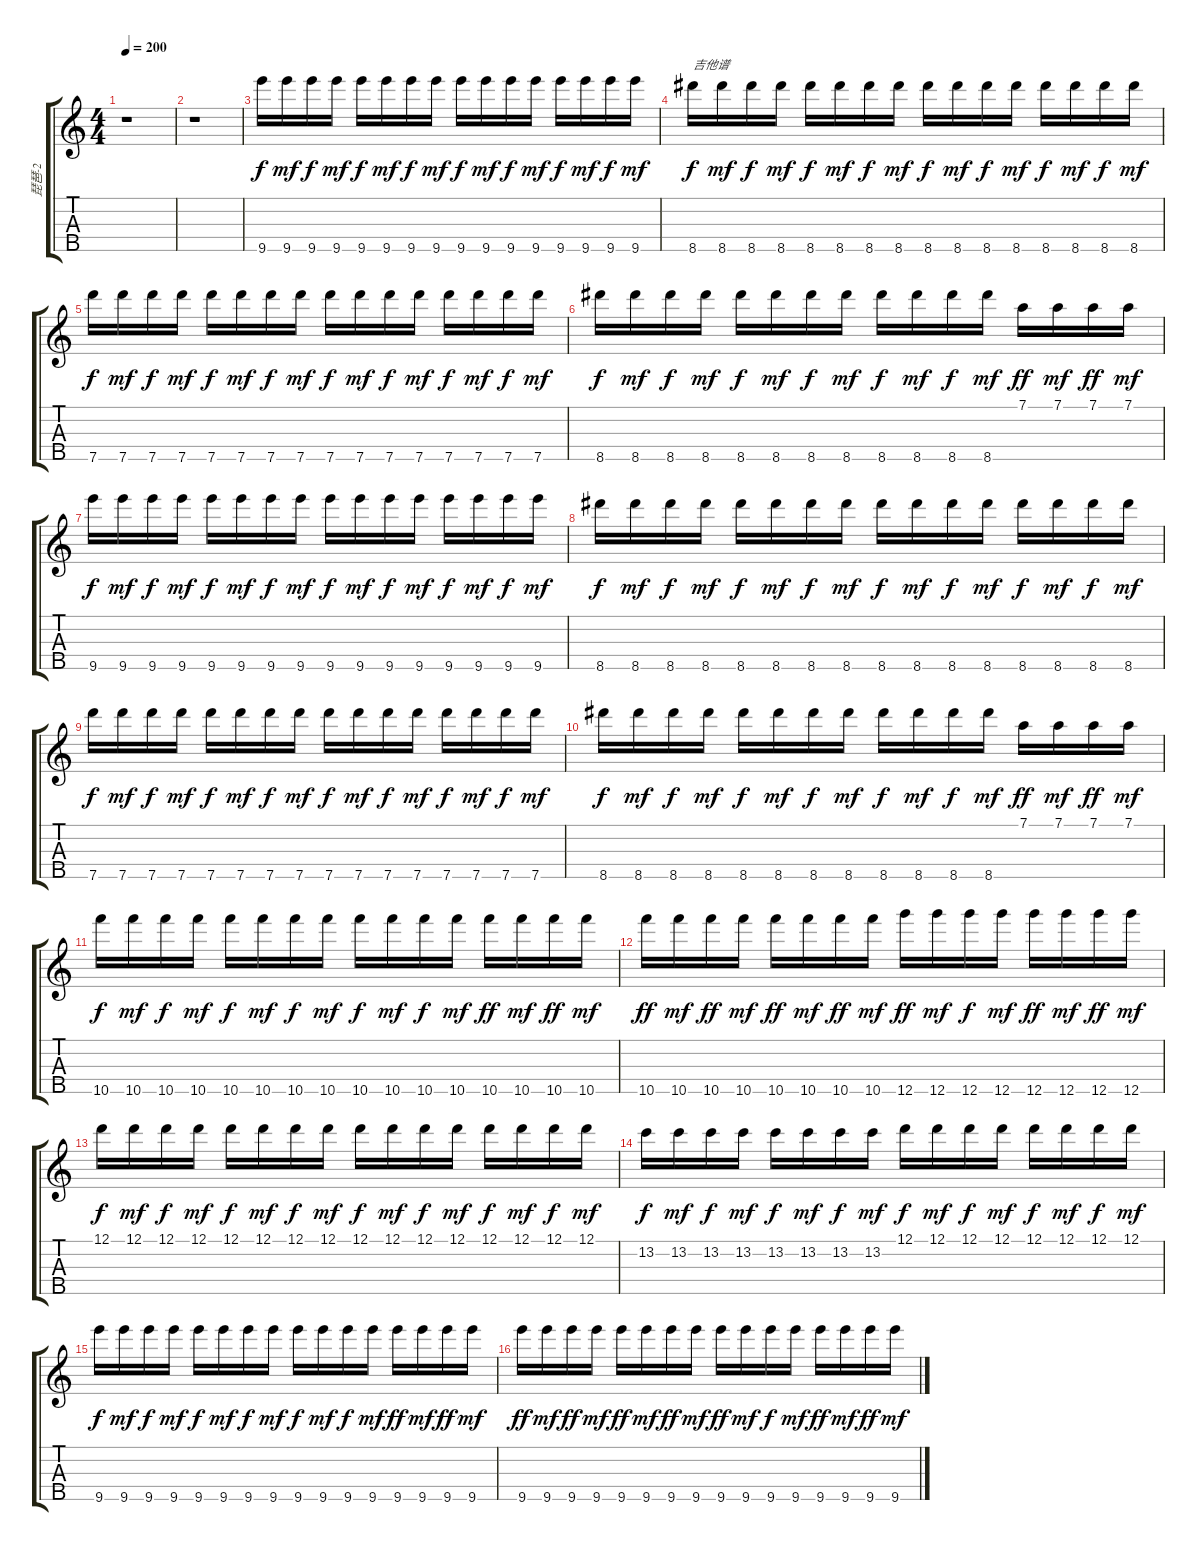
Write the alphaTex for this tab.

\track ("琵琶-2" "琵琶-2") {instrument electricguitarclean}
\staff {score tabs}
\tuning (D4 B3 G3 D3 G4) {hide}
\ts (4 4)
\tempo 200
\clef g2
\ks c
r.1{dy f instrument electricguitarclean} |
r.1 |
9.5.16 9.5.16{dy mf} 9.5.16{dy f} 9.5.16{dy mf} 9.5.16{dy f} 9.5.16{dy mf} 9.5.16{dy f} 9.5.16{dy mf} 9.5.16{dy f} 9.5.16{dy mf} 9.5.16{dy f} 9.5.16{dy mf} 9.5.16{dy f} 9.5.16{dy mf} 9.5.16{dy f} 9.5.16{dy mf} |
8.5.16{txt "吉他谱" dy f} 8.5.16{dy mf} 8.5.16{dy f} 8.5.16{dy mf} 8.5.16{dy f} 8.5.16{dy mf} 8.5.16{dy f} 8.5.16{dy mf} 8.5.16{dy f} 8.5.16{dy mf} 8.5.16{dy f} 8.5.16{dy mf} 8.5.16{dy f} 8.5.16{dy mf} 8.5.16{dy f} 8.5.16{dy mf} |
7.5.16{dy f} 7.5.16{dy mf} 7.5.16{dy f} 7.5.16{dy mf} 7.5.16{dy f} 7.5.16{dy mf} 7.5.16{dy f} 7.5.16{dy mf} 7.5.16{dy f} 7.5.16{dy mf} 7.5.16{dy f} 7.5.16{dy mf} 7.5.16{dy f} 7.5.16{dy mf} 7.5.16{dy f} 7.5.16{dy mf} |
8.5.16{dy f} 8.5.16{dy mf} 8.5.16{dy f} 8.5.16{dy mf} 8.5.16{dy f} 8.5.16{dy mf} 8.5.16{dy f} 8.5.16{dy mf} 8.5.16{dy f} 8.5.16{dy mf} 8.5.16{dy f} 8.5.16{dy mf} 7.1.16{dy ff} 7.1.16{dy mf} 7.1.16{dy ff} 7.1.16{dy mf} |
9.5.16{dy f} 9.5.16{dy mf} 9.5.16{dy f} 9.5.16{dy mf} 9.5.16{dy f} 9.5.16{dy mf} 9.5.16{dy f} 9.5.16{dy mf} 9.5.16{dy f} 9.5.16{dy mf} 9.5.16{dy f} 9.5.16{dy mf} 9.5.16{dy f} 9.5.16{dy mf} 9.5.16{dy f} 9.5.16{dy mf} |
8.5.16{dy f} 8.5.16{dy mf} 8.5.16{dy f} 8.5.16{dy mf} 8.5.16{dy f} 8.5.16{dy mf} 8.5.16{dy f} 8.5.16{dy mf} 8.5.16{dy f} 8.5.16{dy mf} 8.5.16{dy f} 8.5.16{dy mf} 8.5.16{dy f} 8.5.16{dy mf} 8.5.16{dy f} 8.5.16{dy mf} |
7.5.16{dy f} 7.5.16{dy mf} 7.5.16{dy f} 7.5.16{dy mf} 7.5.16{dy f} 7.5.16{dy mf} 7.5.16{dy f} 7.5.16{dy mf} 7.5.16{dy f} 7.5.16{dy mf} 7.5.16{dy f} 7.5.16{dy mf} 7.5.16{dy f} 7.5.16{dy mf} 7.5.16{dy f} 7.5.16{dy mf} |
8.5.16{dy f} 8.5.16{dy mf} 8.5.16{dy f} 8.5.16{dy mf} 8.5.16{dy f} 8.5.16{dy mf} 8.5.16{dy f} 8.5.16{dy mf} 8.5.16{dy f} 8.5.16{dy mf} 8.5.16{dy f} 8.5.16{dy mf} 7.1.16{dy ff} 7.1.16{dy mf} 7.1.16{dy ff} 7.1.16{dy mf} |
10.5.16{dy f} 10.5.16{dy mf} 10.5.16{dy f} 10.5.16{dy mf} 10.5.16{dy f} 10.5.16{dy mf} 10.5.16{dy f} 10.5.16{dy mf} 10.5.16{dy f} 10.5.16{dy mf} 10.5.16{dy f} 10.5.16{dy mf} 10.5.16{dy ff} 10.5.16{dy mf} 10.5.16{dy ff} 10.5.16{dy mf} |
10.5.16{dy ff} 10.5.16{dy mf} 10.5.16{dy ff} 10.5.16{dy mf} 10.5.16{dy ff} 10.5.16{dy mf} 10.5.16{dy ff} 10.5.16{dy mf} 12.5.16{dy ff} 12.5.16{dy mf} 12.5.16{dy f} 12.5.16{dy mf} 12.5.16{dy ff} 12.5.16{dy mf} 12.5.16{dy ff} 12.5.16{dy mf} |
12.1.16{dy f} 12.1.16{dy mf} 12.1.16{dy f} 12.1.16{dy mf} 12.1.16{dy f} 12.1.16{dy mf} 12.1.16{dy f} 12.1.16{dy mf} 12.1.16{dy f} 12.1.16{dy mf} 12.1.16{dy f} 12.1.16{dy mf} 12.1.16{dy f} 12.1.16{dy mf} 12.1.16{dy f} 12.1.16{dy mf} |
13.2.16{dy f} 13.2.16{dy mf} 13.2.16{dy f} 13.2.16{dy mf} 13.2.16{dy f} 13.2.16{dy mf} 13.2.16{dy f} 13.2.16{dy mf} 12.1.16{dy f} 12.1.16{dy mf} 12.1.16{dy f} 12.1.16{dy mf} 12.1.16{dy f} 12.1.16{dy mf} 12.1.16{dy f} 12.1.16{dy mf} |
9.5.16{dy f} 9.5.16{dy mf} 9.5.16{dy f} 9.5.16{dy mf} 9.5.16{dy f} 9.5.16{dy mf} 9.5.16{dy f} 9.5.16{dy mf} 9.5.16{dy f} 9.5.16{dy mf} 9.5.16{dy f} 9.5.16{dy mf} 9.5.16{dy ff} 9.5.16{dy mf} 9.5.16{dy ff} 9.5.16{dy mf} |
9.5.16{dy ff} 9.5.16{dy mf} 9.5.16{dy ff} 9.5.16{dy mf} 9.5.16{dy ff} 9.5.16{dy mf} 9.5.16{dy ff} 9.5.16{dy mf} 9.5.16{dy ff} 9.5.16{dy mf} 9.5.16{dy f} 9.5.16{dy mf} 9.5.16{dy ff} 9.5.16{dy mf} 9.5.16{dy ff} 9.5.16{dy mf}
